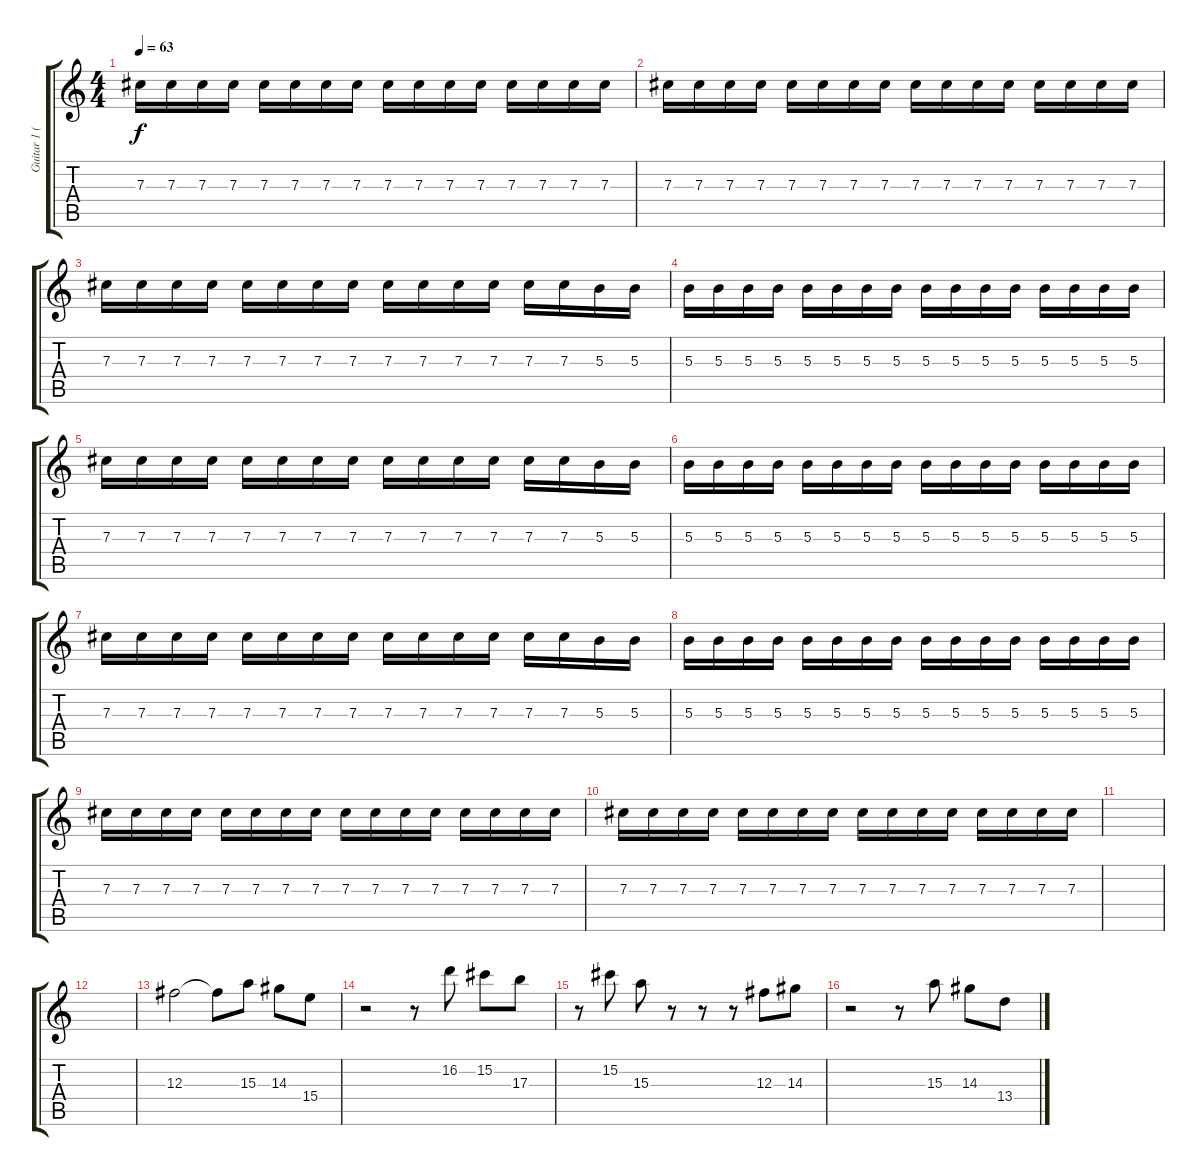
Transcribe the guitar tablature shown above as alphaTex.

\track ("Guitar 1 (Drop C#)" "Guitar 1 (") {instrument distortionguitar}
\staff {score tabs}
\tuning (Eb4 Bb3 Gb3 Db3 Ab2 Db2) {hide}
\ts (4 4)
\tempo 63
\clef g2
\ks c
7.3.16{dy f} 7.3.16 7.3.16 7.3.16 7.3.16 7.3.16 7.3.16 7.3.16 7.3.16 7.3.16 7.3.16 7.3.16 7.3.16 7.3.16 7.3.16 7.3.16 |
7.3.16 7.3.16 7.3.16 7.3.16 7.3.16 7.3.16 7.3.16 7.3.16 7.3.16 7.3.16 7.3.16 7.3.16 7.3.16 7.3.16 7.3.16 7.3.16 |
7.3.16 7.3.16 7.3.16 7.3.16 7.3.16 7.3.16 7.3.16 7.3.16 7.3.16 7.3.16 7.3.16 7.3.16 7.3.16 7.3.16 5.3.16 5.3.16 |
5.3.16 5.3.16 5.3.16 5.3.16 5.3.16 5.3.16 5.3.16 5.3.16 5.3.16 5.3.16 5.3.16 5.3.16 5.3.16 5.3.16 5.3.16 5.3.16 |
7.3.16 7.3.16 7.3.16 7.3.16 7.3.16 7.3.16 7.3.16 7.3.16 7.3.16 7.3.16 7.3.16 7.3.16 7.3.16 7.3.16 5.3.16 5.3.16 |
5.3.16 5.3.16 5.3.16 5.3.16 5.3.16 5.3.16 5.3.16 5.3.16 5.3.16 5.3.16 5.3.16 5.3.16 5.3.16 5.3.16 5.3.16 5.3.16 |
7.3.16 7.3.16 7.3.16 7.3.16 7.3.16 7.3.16 7.3.16 7.3.16 7.3.16 7.3.16 7.3.16 7.3.16 7.3.16 7.3.16 5.3.16 5.3.16 |
5.3.16 5.3.16 5.3.16 5.3.16 5.3.16 5.3.16 5.3.16 5.3.16 5.3.16 5.3.16 5.3.16 5.3.16 5.3.16 5.3.16 5.3.16 5.3.16 |
7.3.16 7.3.16 7.3.16 7.3.16 7.3.16 7.3.16 7.3.16 7.3.16 7.3.16 7.3.16 7.3.16 7.3.16 7.3.16 7.3.16 7.3.16 7.3.16 |
7.3.16 7.3.16 7.3.16 7.3.16 7.3.16 7.3.16 7.3.16 7.3.16 7.3.16 7.3.16 7.3.16 7.3.16 7.3.16 7.3.16 7.3.16 7.3.16 |
|
|
12.3.2 12.3{t}.8 15.3.8 14.3.8 15.4.8 |
r.2 r.8 16.2.8 15.2.8 17.3.8 |
r.8 15.2.8 15.3.8 r.8 r.8 r.8 12.3.8 14.3.8 |
r.2 r.8 15.3.8 14.3.8 13.4.8
